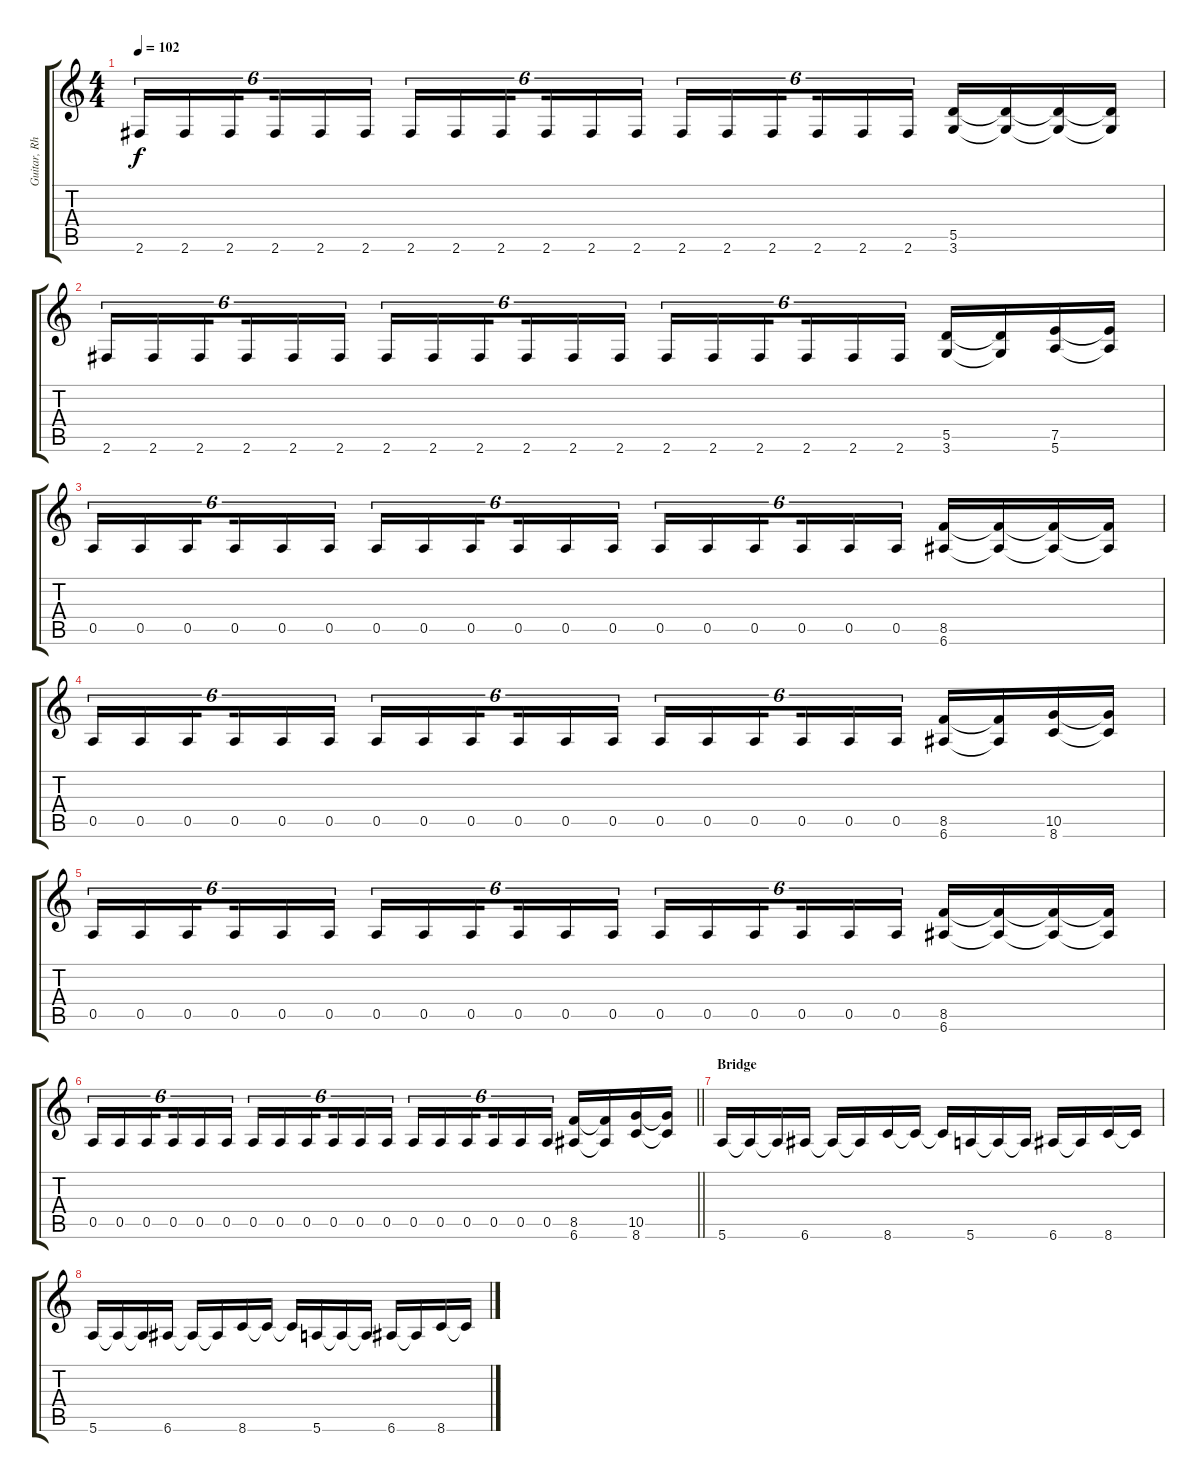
\track ("Guitar, Rhythm" "Guitar, Rh") {instrument distortionguitar}
\staff {score tabs}
\tuning (E4 B3 G3 D3 A2 E2) {hide}
\ts (4 4)
\tempo 102
\clef g2
\ks c
2.6.16{tu (6 4) dy f} 2.6.16{tu (6 4)} 2.6.16{tu (6 4) beam splitsecondary} 2.6.16{tu (6 4)} 2.6.16{tu (6 4)} 2.6.16{tu (6 4)} 2.6.16{tu (6 4)} 2.6.16{tu (6 4)} 2.6.16{tu (6 4) beam splitsecondary} 2.6.16{tu (6 4)} 2.6.16{tu (6 4)} 2.6.16{tu (6 4)} 2.6.16{tu (6 4)} 2.6.16{tu (6 4)} 2.6.16{tu (6 4) beam splitsecondary} 2.6.16{tu (6 4)} 2.6.16{tu (6 4)} 2.6.16{tu (6 4)} (5.5 3.6).16 (5.5{t} 3.6{t}).16 (5.5{t} 3.6{t}).16 (5.5{t} 3.6{t}).16 |
2.6.16{tu (6 4)} 2.6.16{tu (6 4)} 2.6.16{tu (6 4) beam splitsecondary} 2.6.16{tu (6 4)} 2.6.16{tu (6 4)} 2.6.16{tu (6 4)} 2.6.16{tu (6 4)} 2.6.16{tu (6 4)} 2.6.16{tu (6 4) beam splitsecondary} 2.6.16{tu (6 4)} 2.6.16{tu (6 4)} 2.6.16{tu (6 4)} 2.6.16{tu (6 4)} 2.6.16{tu (6 4)} 2.6.16{tu (6 4) beam splitsecondary} 2.6.16{tu (6 4)} 2.6.16{tu (6 4)} 2.6.16{tu (6 4)} (5.5 3.6).16 (5.5{t} 3.6{t}).16 (7.5 5.6).16 (7.5{t} 5.6{t}).16 |
0.5.16{tu (6 4)} 0.5.16{tu (6 4)} 0.5.16{tu (6 4) beam splitsecondary} 0.5.16{tu (6 4)} 0.5.16{tu (6 4)} 0.5.16{tu (6 4)} 0.5.16{tu (6 4)} 0.5.16{tu (6 4)} 0.5.16{tu (6 4) beam splitsecondary} 0.5.16{tu (6 4)} 0.5.16{tu (6 4)} 0.5.16{tu (6 4)} 0.5.16{tu (6 4)} 0.5.16{tu (6 4)} 0.5.16{tu (6 4) beam splitsecondary} 0.5.16{tu (6 4)} 0.5.16{tu (6 4)} 0.5.16{tu (6 4)} (8.5 6.6).16 (8.5{t} 6.6{t}).16 (8.5{t} 6.6{t}).16 (8.5{t} 6.6{t}).16 |
0.5.16{tu (6 4)} 0.5.16{tu (6 4)} 0.5.16{tu (6 4) beam splitsecondary} 0.5.16{tu (6 4)} 0.5.16{tu (6 4)} 0.5.16{tu (6 4)} 0.5.16{tu (6 4)} 0.5.16{tu (6 4)} 0.5.16{tu (6 4) beam splitsecondary} 0.5.16{tu (6 4)} 0.5.16{tu (6 4)} 0.5.16{tu (6 4)} 0.5.16{tu (6 4)} 0.5.16{tu (6 4)} 0.5.16{tu (6 4) beam splitsecondary} 0.5.16{tu (6 4)} 0.5.16{tu (6 4)} 0.5.16{tu (6 4)} (8.5 6.6).16 (8.5{t} 6.6{t}).16 (10.5 8.6).16 (10.5{t} 8.6{t}).16 |
0.5.16{tu (6 4)} 0.5.16{tu (6 4)} 0.5.16{tu (6 4) beam splitsecondary} 0.5.16{tu (6 4)} 0.5.16{tu (6 4)} 0.5.16{tu (6 4)} 0.5.16{tu (6 4)} 0.5.16{tu (6 4)} 0.5.16{tu (6 4) beam splitsecondary} 0.5.16{tu (6 4)} 0.5.16{tu (6 4)} 0.5.16{tu (6 4)} 0.5.16{tu (6 4)} 0.5.16{tu (6 4)} 0.5.16{tu (6 4) beam splitsecondary} 0.5.16{tu (6 4)} 0.5.16{tu (6 4)} 0.5.16{tu (6 4)} (8.5 6.6).16 (8.5{t} 6.6{t}).16 (8.5{t} 6.6{t}).16 (8.5{t} 6.6{t}).16 |
\barLineRight lightlight
0.5.16{tu (6 4)} 0.5.16{tu (6 4)} 0.5.16{tu (6 4) beam splitsecondary} 0.5.16{tu (6 4)} 0.5.16{tu (6 4)} 0.5.16{tu (6 4)} 0.5.16{tu (6 4)} 0.5.16{tu (6 4)} 0.5.16{tu (6 4) beam splitsecondary} 0.5.16{tu (6 4)} 0.5.16{tu (6 4)} 0.5.16{tu (6 4)} 0.5.16{tu (6 4)} 0.5.16{tu (6 4)} 0.5.16{tu (6 4) beam splitsecondary} 0.5.16{tu (6 4)} 0.5.16{tu (6 4)} 0.5.16{tu (6 4)} (8.5 6.6).16 (8.5{t} 6.6{t}).16 (10.5 8.6).16 (10.5{t} 8.6{t}).16 |
\section ("" "Bridge")
5.6.16 5.6{t}.16 5.6{t}.16 6.6.16 6.6{t}.16 6.6{t}.16 8.6.16 8.6{t}.16 8.6{t}.16 5.6.16 5.6{t}.16 5.6{t}.16 6.6.16 6.6{t}.16 8.6.16 8.6{t}.16 |
5.6.16 5.6{t}.16 5.6{t}.16 6.6.16 6.6{t}.16 6.6{t}.16 8.6.16 8.6{t}.16 8.6{t}.16 5.6.16 5.6{t}.16 5.6{t}.16 6.6.16 6.6{t}.16 8.6.16 8.6{t}.16
